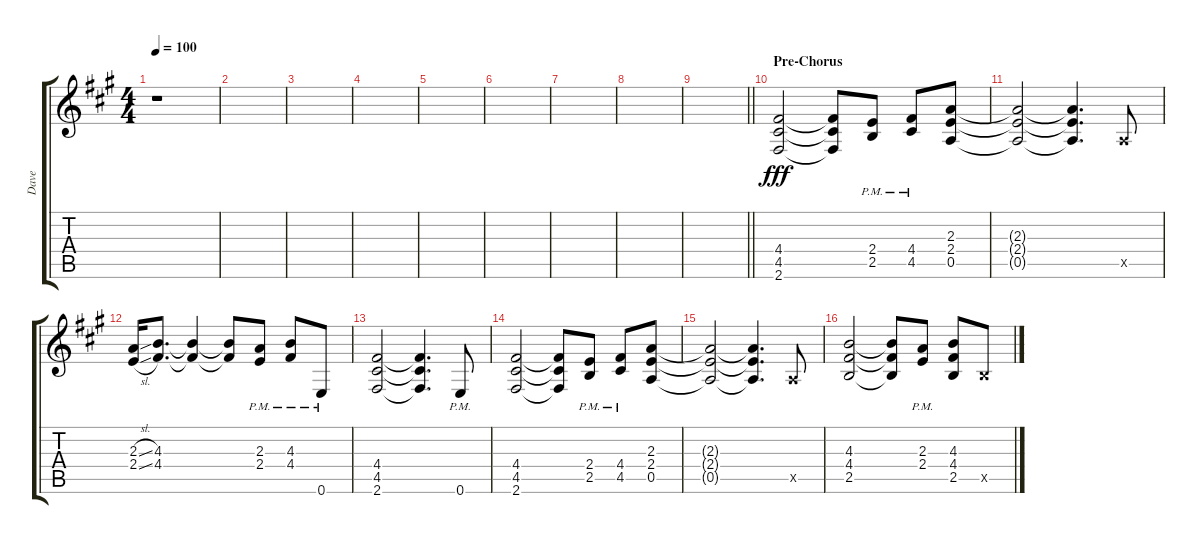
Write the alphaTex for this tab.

\track ("Dave" "Dave") {instrument overdrivenguitar}
\staff {score tabs}
\tuning (E4 B3 G3 D3 A2 E2) {hide}
\ts (4 4)
\tempo 100
\clef g2
\ks a
r.1{dy fff} |
|
|
|
|
|
|
|
\barLineRight lightlight
|
\section ("" "Pre-Chorus")
(4.4 4.5 2.6).2 (4.4{t} 4.5{t} 2.6{t}).8 (2.4{pm} 2.5{pm}).8 (4.4{pm} 4.5{pm}).8 (2.3 2.4 0.5).8 |
(2.3{t} 2.4{t} 0.5{t}).2 (2.3{t} 2.4{t} 0.5{t}).4{d} 0.5{x}.8 |
(2.3{sl} 2.4{sl}).16 (4.3 4.4).8{d} (4.3{t} 4.4{t}).4 (4.3{t} 4.4{t}).8 (2.3{pm} 2.4{pm}).8 (4.3{pm} 4.4{pm}).8 0.6{pm}.8 |
(4.4 4.5 2.6).2 (4.4{t} 4.5{t} 2.6{t}).4{d} 0.6{pm}.8 |
(4.4 4.5 2.6).2 (4.4{t} 4.5{t} 2.6{t}).8 (2.4{pm} 2.5{pm}).8 (4.4{pm} 4.5{pm}).8 (2.3 2.4 0.5).8 |
(2.3{t} 2.4{t} 0.5{t}).2 (2.3{t} 2.4{t} 0.5{t}).4{d} 0.5{x}.8 |
(4.3 4.4 2.5).2 (4.3{t} 4.4{t} 2.5{t}).8 (2.3{pm} 2.4{pm}).8 (4.3 4.4 2.5).8 2.5{x}.8
